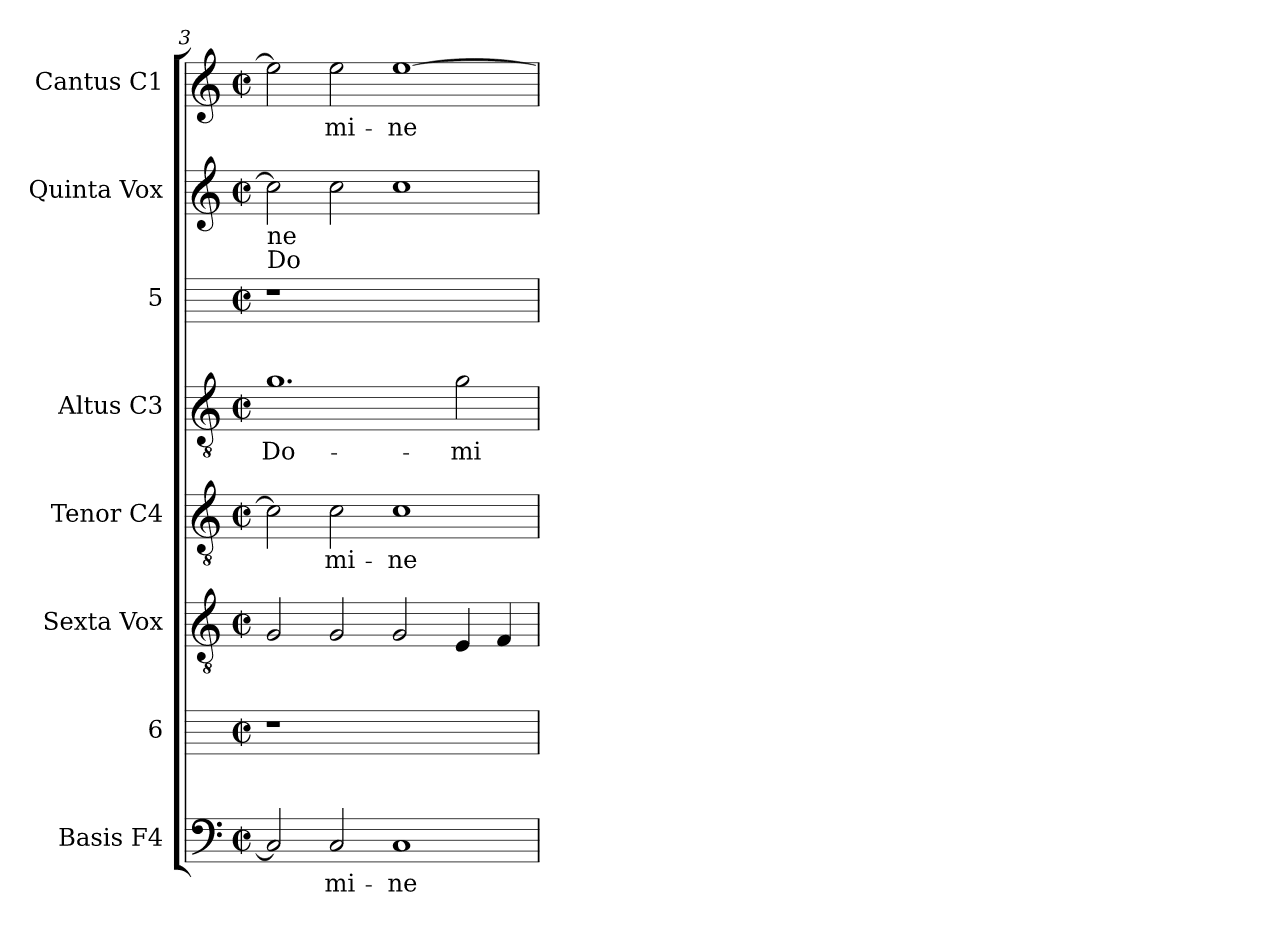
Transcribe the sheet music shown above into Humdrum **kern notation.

**kern	**text	**kern	**kern	**kern	**text	**kern	**text	**kern	**kern	**kern	**text
*part8	*part8	*part7	*part6	*part5	*part5	*part4	*part4	*part3	*part2	*part1	*part1
*staff8	*staff8	*staff7	*staff6	*staff5	*staff5	*staff4	*staff4	*staff3	*staff2	*staff1	*staff1
*I"Basis  F4	*	*I"6	*I"Sexta  Vox	*I"Tenor  C4	*	*I"Altus  C3	*	*I"5	*I"Quinta  Vox	*I"Cantus  C1	*
*I'B	*	*	*	*I'T	*	*I'A	*	*	*	*I'C	*
*clefF4	*	*	*clefGv2	*clefGv2	*	*clefGv2	*	*	*clefG2	*clefG2	*
*k[]	*	*k[]	*k[]	*k[]	*	*k[]	*	*k[]	*k[]	*k[]	*
*C:	*	*C:	*C:	*C:	*	*C:	*	*C:	*C:	*C:	*
*M2/2	*	*M2/2	*M2/2	*M2/2	*	*M2/2	*	*M2/2	*M2/2	*M2/2	*
*met(c|)	*	*met(c|)	*met(c|)	*met(c|)	*	*met(c|)	*	*met(c|)	*met(c|)	*met(c|)	*
=3	=3	=3	=3	=3	=3	=3	=3	=3	=3	=3	=3
!	!	!	!	!	!	!	!	!	!LO:TX:b:t=ne	!	!
!	!	!	!	!	!	!	!	!	!LO:TX:b:t=Do	!	!
!	!LO:LY:b:cj	!	!	!	!LO:LY:b:cj	!	!LO:LY:b:cj	!	!	!	!LO:LY:b:cj
2C/]	--	1r	2G/	2c\]	--	1.g	Do-	1r	2cc\]	2ee\]	--
!	!LO:LY:b:cj	!	!	!	!LO:LY:b:cj	!	!	!	!	!	!LO:LY:b:cj
2C/	-mi-	.	2G/	2c\	-mi-	.	.	.	2cc\	2ee\	-mi-
!	!LO:LY:b:cj	!	!	!	!LO:LY:b:cj	!	!	!	!	!	!LO:LY:b:cj
1C	-ne	1ryy	2G/	1c	-ne	.	.	1ryy	1cc	[>1ee	-ne
!	!	!	!	!	!	!	!LO:LY:b:cj	!	!	!	!
.	.	.	4E/	.	.	2g\	-mi-	.	.	.	.
.	.	.	4F/	.	.	.	.	.	.	.	.
=	=	=	=	=	=	=	=	=	=	=	=
*-	*-	*-	*-	*-	*-	*-	*-	*-	*-	*-	*-
